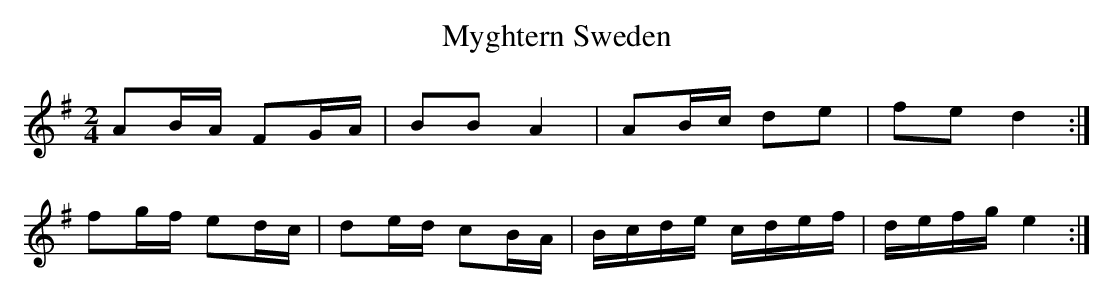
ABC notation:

X:1
T:Myghtern Sweden
M:2/4
L:1/8
K:G
AB/2A/2 FG/2A/2|BB A2|AB/2c/2 de|fe d2:|!
fg/2f/2 ed/2/c/2|de/2d/2 cB/2A/2|B/2c/2d/2e/2 c/2d/2/e/2f/2|d/2e/2/f/2g/
2 e2:|
